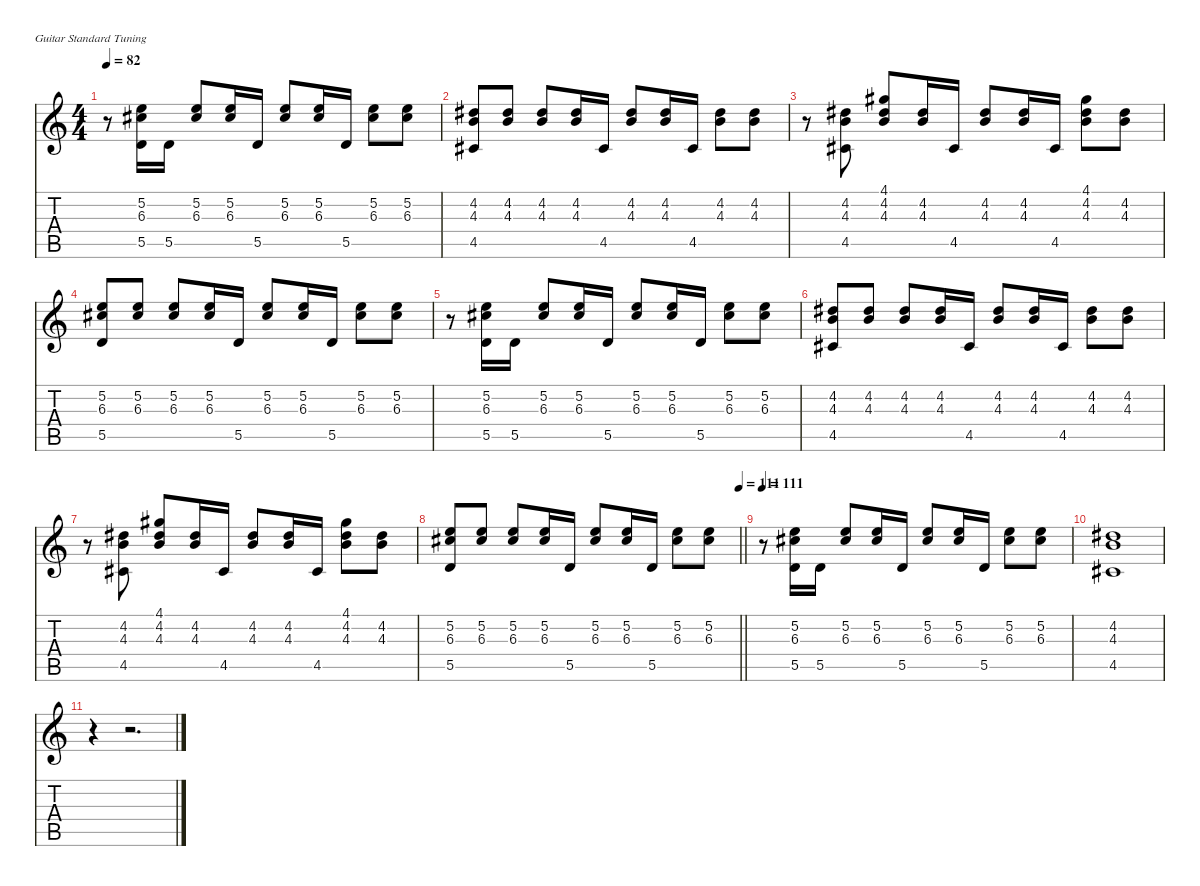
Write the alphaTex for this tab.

\defaultSystemsLayout 4
\hideDynamics
\bracketExtendMode nobrackets
\singleTrackTrackNamePolicy hidden
\multiTrackTrackNamePolicy hidden
\firstSystemTrackNameMode fullname
\firstSystemTrackNameOrientation horizontal
\otherSystemsTrackNameOrientation horizontal
\track ("Clean 1" "el.guit.") {instrument electricguitarclean}
\staff {score tabs}
\tuning (E4 B3 G3 D3 A2 E2)
\ts (4 4)
\tempo 82
\clef g2
\ks c
r.8{dy mf beam Down} (5.2 6.3{acc #} 5.5).16{beam Up} 5.5.16{beam Up} (5.2 6.3{acc #}).8{beam Up} (5.2 6.3{acc #}).16{beam Up} 5.5.16{beam Up} (5.2 6.3{acc #}).8{beam Up} (5.2 6.3{acc #}).16{beam Up} 5.5.16{beam Up} (5.2 6.3{acc #}).8{beam Down} (5.2 6.3{acc #}).8{beam Down} |
(4.2{acc #} 4.3 4.5{acc #}).8{beam Up} (4.2{acc #} 4.3).8{beam Up} (4.2{acc #} 4.3).8{beam Up} (4.2{acc #} 4.3).16{beam Up} 4.5{acc #}.16{beam Up} (4.2{acc #} 4.3).8{beam Up} (4.2{acc #} 4.3).16{beam Up} 4.5{acc #}.16{beam Up} (4.2{acc #} 4.3).8{beam Down} (4.2{acc #} 4.3).8{beam Down} |
r.8{beam Down} (4.2{acc #} 4.3 4.5{acc #}).8{beam Up} (4.1{acc #} 4.2{acc #} 4.3).8{beam Up} (4.2{acc #} 4.3).16{beam Up} 4.5{acc #}.16{beam Up} (4.2{acc #} 4.3).8{beam Up} (4.2{acc #} 4.3).16{beam Up} 4.5{acc #}.16{beam Up} (4.1{acc #} 4.2{acc #} 4.3).8{beam Down} (4.2{acc #} 4.3).8{beam Down} |
(5.2 6.3{acc #} 5.5).8{beam Up} (5.2 6.3{acc #}).8{beam Up} (5.2 6.3{acc #}).8{beam Up} (5.2 6.3{acc #}).16{beam Up} 5.5.16{beam Up} (5.2 6.3{acc #}).8{beam Up} (5.2 6.3{acc #}).16{beam Up} 5.5.16{beam Up} (5.2 6.3{acc #}).8{beam Down} (5.2 6.3{acc #}).8{beam Down} |
r.8{beam Down} (5.2 6.3{acc #} 5.5).16{beam Up} 5.5.16{beam Up} (5.2 6.3{acc #}).8{beam Up} (5.2 6.3{acc #}).16{beam Up} 5.5.16{beam Up} (5.2 6.3{acc #}).8{beam Up} (5.2 6.3{acc #}).16{beam Up} 5.5.16{beam Up} (5.2 6.3{acc #}).8{beam Down} (5.2 6.3{acc #}).8{beam Down} |
(4.2{acc #} 4.3 4.5{acc #}).8{beam Up} (4.2{acc #} 4.3).8{beam Up} (4.2{acc #} 4.3).8{beam Up} (4.2{acc #} 4.3).16{beam Up} 4.5{acc #}.16{beam Up} (4.2{acc #} 4.3).8{beam Up} (4.2{acc #} 4.3).16{beam Up} 4.5{acc #}.16{beam Up} (4.2{acc #} 4.3).8{beam Down} (4.2{acc #} 4.3).8{beam Down} |
r.8{beam Down} (4.2{acc #} 4.3 4.5{acc #}).8{beam Up} (4.1{acc #} 4.2{acc #} 4.3).8{beam Up} (4.2{acc #} 4.3).16{beam Up} 4.5{acc #}.16{beam Up} (4.2{acc #} 4.3).8{beam Up} (4.2{acc #} 4.3).16{beam Up} 4.5{acc #}.16{beam Up} (4.1{acc #} 4.2{acc #} 4.3).8{beam Down} (4.2{acc #} 4.3).8{beam Down} |
\tempo (111 1)
\barLineRight lightlight
(5.2 6.3{acc #} 5.5).8{beam Up} (5.2 6.3{acc #}).8{beam Up} (5.2 6.3{acc #}).8{beam Up} (5.2 6.3{acc #}).16{beam Up} 5.5.16{beam Up} (5.2 6.3{acc #}).8{beam Up} (5.2 6.3{acc #}).16{beam Up} 5.5.16{beam Up} (5.2 6.3{acc #}).8{beam Down} (5.2 6.3{acc #}).8{beam Down} |
\tempo 111
r.8{beam Down} (5.2 6.3{acc #} 5.5).16{beam Up} 5.5.16{beam Up} (5.2 6.3{acc #}).8{beam Up} (5.2 6.3{acc #}).16{beam Up} 5.5.16{beam Up} (5.2 6.3{acc #}).8{beam Up} (5.2 6.3{acc #}).16{beam Up} 5.5.16{beam Up} (5.2 6.3{acc #}).8{beam Down} (5.2 6.3{acc #}).8{beam Down} |
(4.2{acc #} 4.3 4.5{acc #}).1{beam Up} |
r.4{beam Down} r.2{d beam Down}
